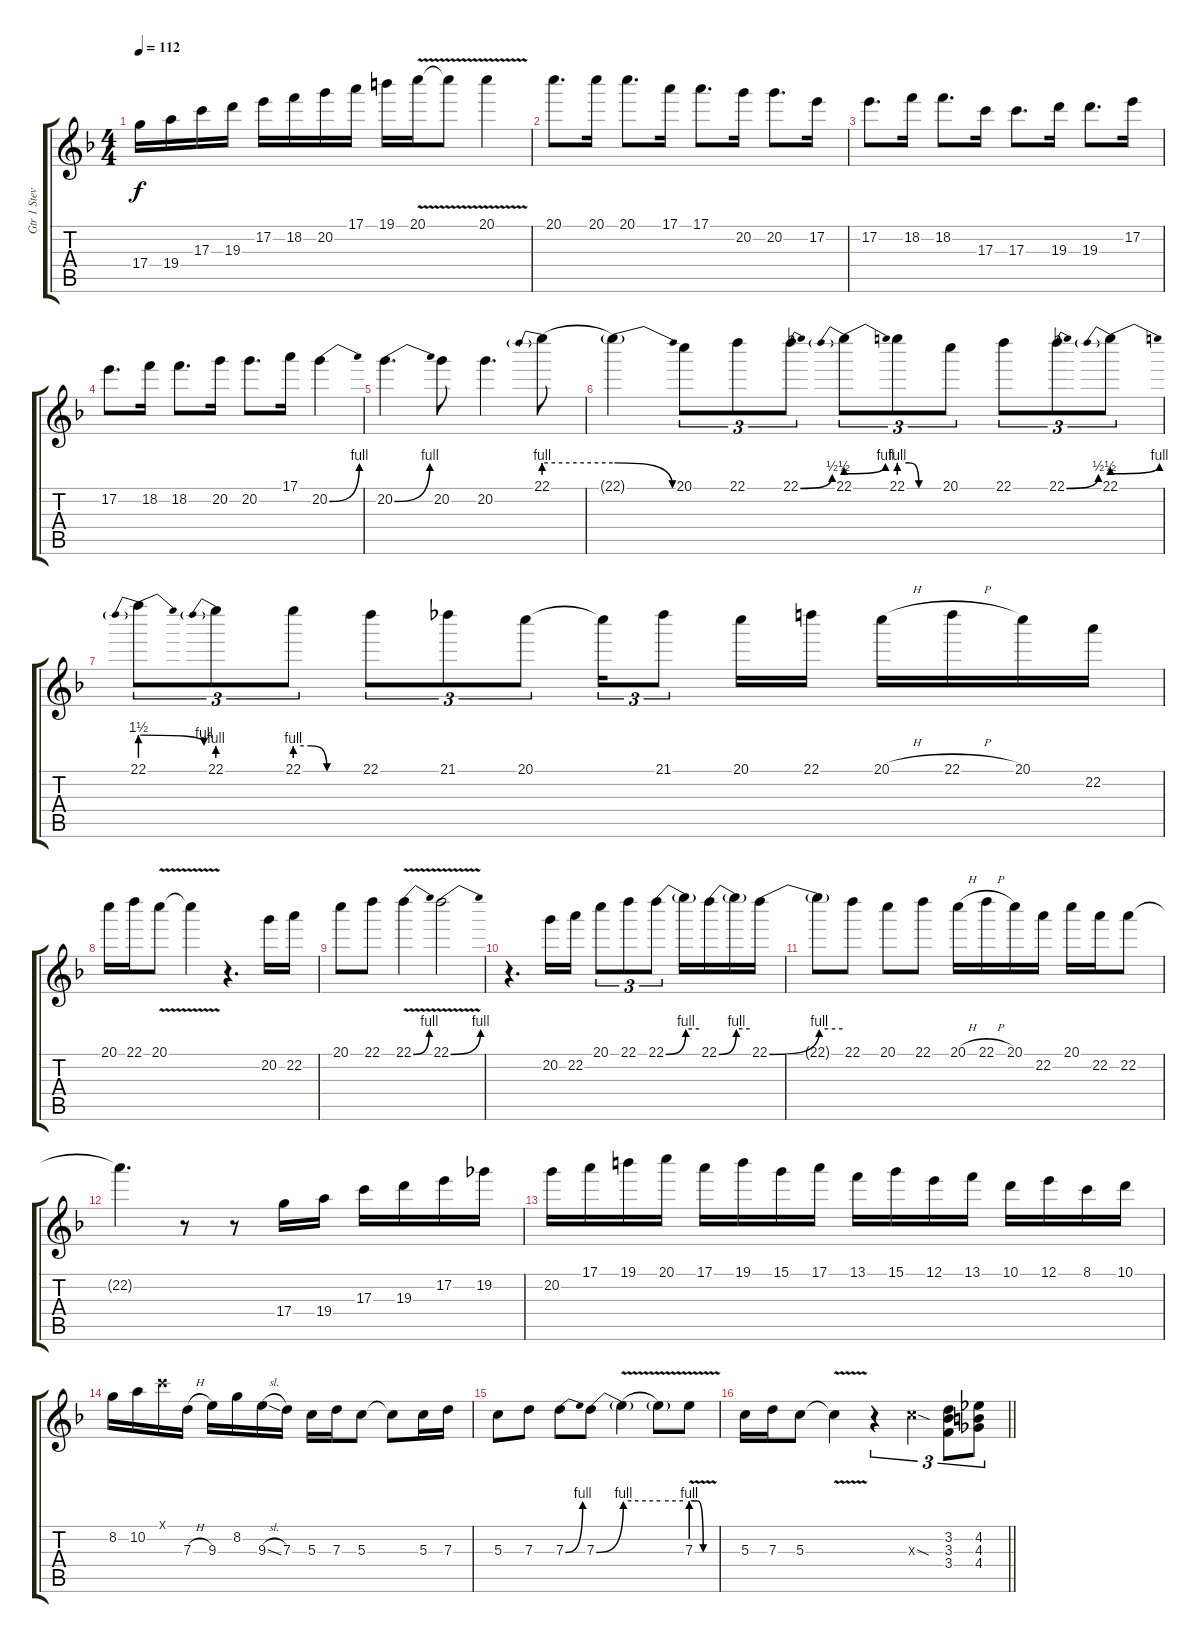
\track ("Gtr 1 Steve Hunter" "Gtr 1 Stev") {instrument overdrivenguitar}
\staff {score tabs}
\tuning (E4 B3 G3 D3 A2 E2) {hide}
\ts (4 4)
\tempo 112
\clef g2
\ks f
17.4.16{dy f} 19.4.16 17.3.16 19.3.16 17.2.16 18.2.16 20.2.16 17.1.16 19.1.16 20.1{v}.16 20.1{t}.8 20.1{v}.4 |
20.1.8{d} 20.1.16 20.1.8{d} 17.1.16 17.1.8{d} 20.2.16 20.2.8{d} 17.2.16 |
17.2.8{d} 18.2.16 18.2.8{d} 17.3.16 17.3.8{d} 19.3.16 19.3.8{d} 17.2.16 |
17.2.8{d} 18.2.16 18.2.8{d} 20.2.16 20.2.8{d} 17.1.16 20.2{be (bend 0 0 60 4)}.4 |
20.2{be (bend 0 0 60 4)}.4{d} 20.2.8 20.2.4{d} 22.1{be (prebend 0 4 60 4)}.8 |
22.1{be (release 0 4 60 0) t}.4 20.1.8{tu (3 2)} 22.1.8{tu (3 2)} 22.1{be (bend 0 0 60 2)}.8{tu (3 2)} 22.1{be (prebendbend 0 2 60 4)}.8{tu (3 2)} 22.1{be (custom 0 4 15 4 30 0 60 0)}.8{tu (3 2)} 20.1.8{tu (3 2)} 22.1.8{tu (3 2)} 22.1{be (bend 0 0 60 2)}.8{tu (3 2)} 22.1{be (prebendbend 0 2 60 4)}.8{tu (3 2)} |
22.1{be (prebendrelease 0 6 60 4)}.8{tu (3 2)} 22.1{be (prebend 0 4 60 4)}.8{tu (3 2)} 22.1{be (custom 0 4 15 4 30 0 60 0)}.8{tu (3 2)} 22.1.8{tu (3 2)} 21.1.8{tu (3 2)} 20.1.8{tu (3 2)} 20.1{t}.16{tu (3 2)} 21.1.8{tu (3 2)} 20.1.16 22.1.16 20.1{h}.16 22.1{h}.16 20.1.16 22.2.16 |
20.1.16 22.1.16 20.1{v}.8 20.1{t}.4 r.4{d} 20.2.16 22.2.16 |
20.1.8 22.1.8 22.1{be (bend 0 0 60 4) v}.4 22.1{be (bend 0 0 60 4) v}.2 |
r.4{d} 20.2.16 22.2.16 20.1.8{tu (3 2)} 22.1.8{tu (3 2)} 22.1{be (bend 0 0 60 4)}.8{tu (3 2)} 22.1{be (hold 0 4 60 4) t}.16 22.1{be (bend 0 0 60 4)}.16 22.1{be (hold 0 4 60 4) t}.16 22.1{be (bend 0 0 60 4)}.16 |
22.1{be (hold 0 4 60 4) t}.8 22.1.8 20.1.8 22.1.8 20.1{h}.16 22.1{h}.16 20.1.16 22.2.16 20.1.16 22.2.16 22.2.8 |
22.2{t}.4{d} r.8 r.8 17.4.16 19.4.16 17.3.16 19.3.16 17.2.16 19.2.16 |
20.2.16 17.1.16 19.1.16 20.1.16 17.1.16 19.1.16 15.1.16 17.1.16 13.1.16 15.1.16 12.1.16 13.1.16 10.1.16 12.1.16 8.1.16 10.1.16 |
8.2.16 10.2.16 8.1{x}.16 7.3{h}.16 9.3.16 8.2.16 9.3{sl}.16 7.3.16 5.3.16 7.3.16 5.3.8 5.3{t}.8 5.3.16 7.3.16 |
5.3.8 7.3.8 7.3{be (bend 0 0 60 4)}.8 7.3{be (bend 0 0 60 4)}.8 7.3{be (hold 0 4 60 4) v t}.4 7.3{be (hold 0 4 60 4) v t}.8 7.3{be (custom 0 4 15 4 30 0 60 0) v}.8 |
\barLineRight lightlight
5.3.16 7.3.16 5.3.8 5.3{v t}.4 r.4{tu (3 2)} 5.3{sod x}.4{tu (3 2)} (3.2 3.3 3.4).8{tu (3 2)} (4.2 4.3 4.4).8{tu (3 2)}
